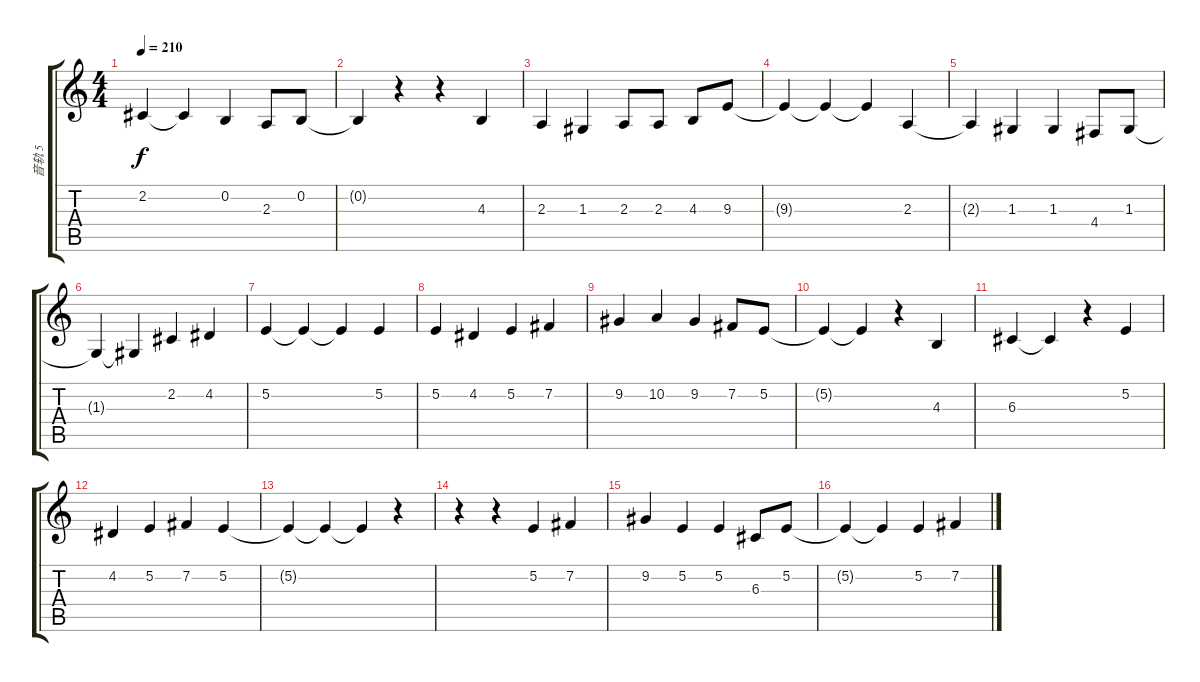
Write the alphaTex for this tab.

\track ("音轨 5" "音轨 5") {instrument reedorgan}
\staff {score tabs}
\tuning (E4 B3 G3 D3 A2 E2) {hide}
\ts (4 4)
\tempo 210
\clef g2
\ks c
2.2.4{dy f} 2.2{t}.4 0.2.4 2.3.8 0.2.8 |
0.2{t}.4 r.4 r.4 4.3.4 |
2.3.4 1.3.4 2.3.8 2.3.8 4.3.8 9.3.8 |
9.3{t}.4 9.3{t}.4 9.3{t}.4 2.3.4 |
2.3{t}.4 1.3.4 1.3.4 4.4.8 1.3.8 |
1.3{t}.4 1.3{t}.4 2.2.4 4.2.4 |
5.2.4 5.2{t}.4 5.2{t}.4 5.2.4 |
5.2.4 4.2.4 5.2.4 7.2.4 |
9.2.4 10.2.4 9.2.4 7.2.8 5.2.8 |
5.2{t}.4 5.2{t}.4 r.4 4.3.4 |
6.3.4 6.3{t}.4 r.4 5.2.4 |
4.2.4 5.2.4 7.2.4 5.2.4 |
5.2{t}.4 5.2{t}.4 5.2{t}.4 r.4 |
r.4 r.4 5.2.4 7.2.4 |
9.2.4 5.2.4 5.2.4 6.3.8 5.2.8 |
5.2{t}.4 5.2{t}.4 5.2.4 7.2.4
